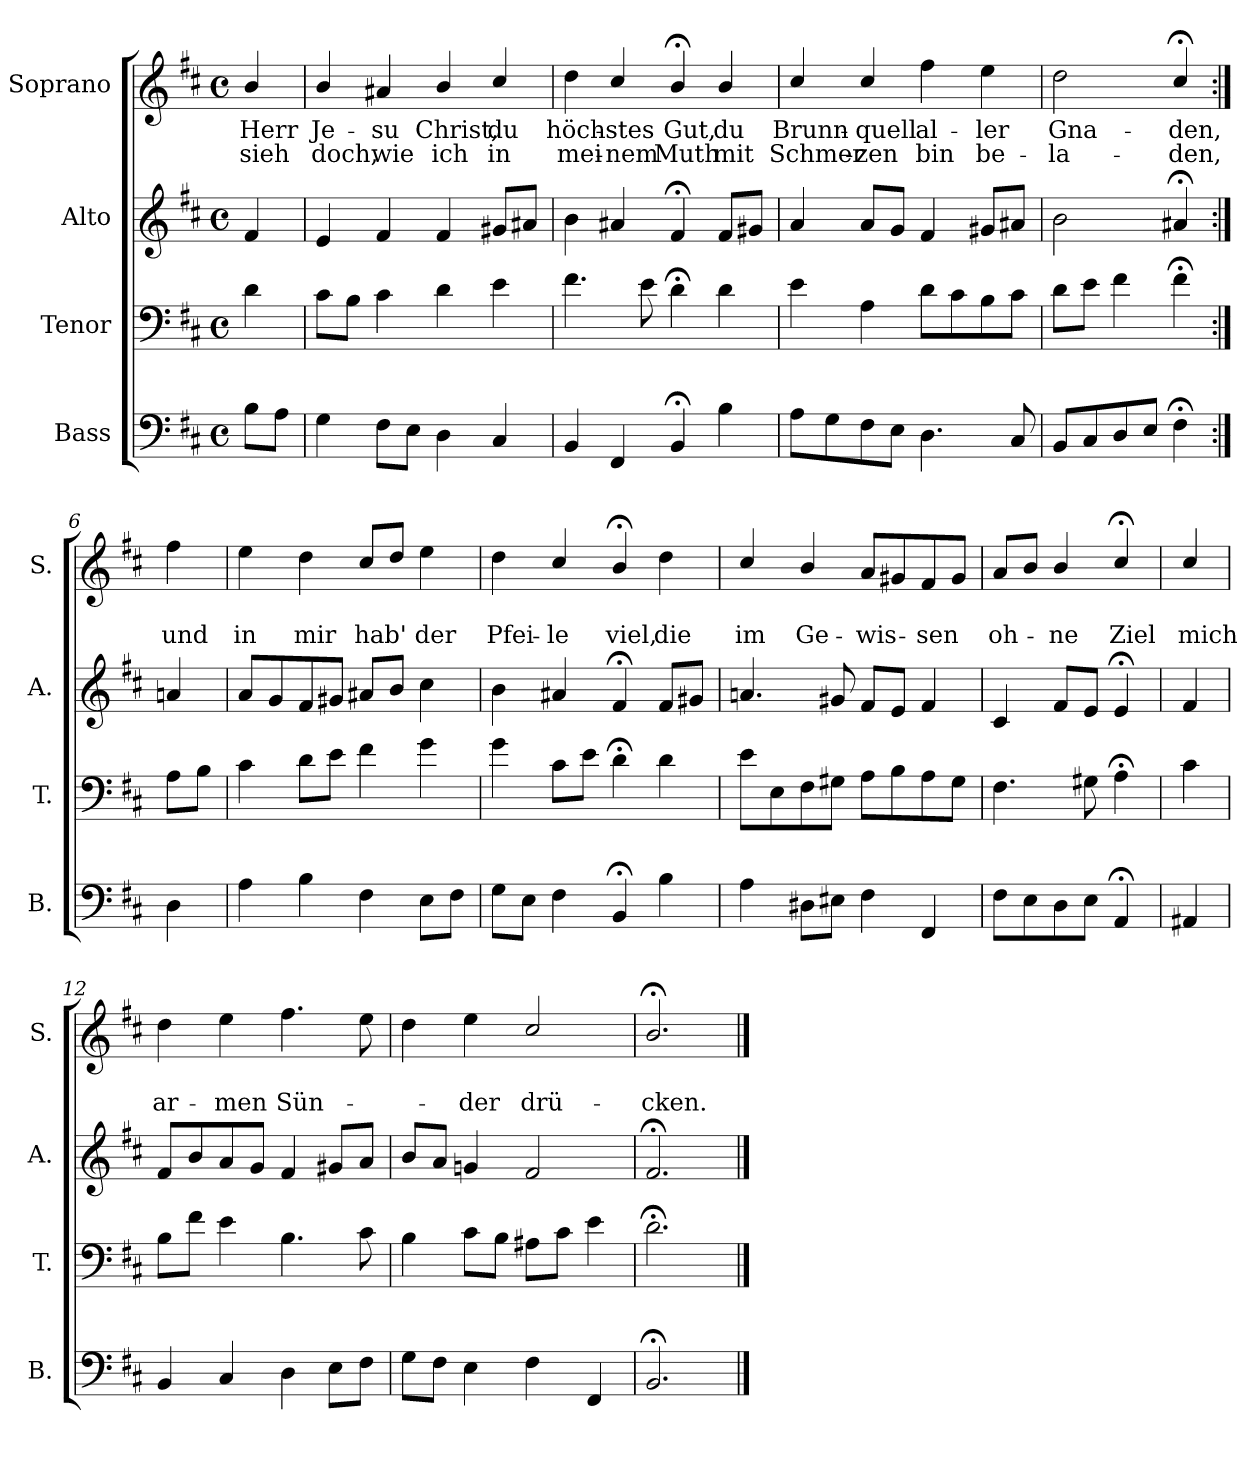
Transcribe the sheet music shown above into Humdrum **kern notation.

**kern	**kern	**kern	**kern	**text	**text
*part4	*part3	*part2	*part1	*part1	*part1
*staff4	*staff3	*staff2	*staff1	*staff1	*staff1
*I"Bass	*I"Tenor	*I"Alto	*I"Soprano	*	*
*I'B.	*I'T.	*I'A.	*I'S.	*	*
*clefF4	*clefF4	*clefG2	*clefG2	*	*
*k[f#c#]	*k[f#c#]	*k[f#c#]	*k[f#c#]	*	*
*D:	*D:	*D:	*b:	*	*
*M4/4	*M4/4	*M4/4	*M4/4	*	*
*met(c)	*met(c)	*met(c)	*met(c)	*	*
=1	=1	=1	=1	=1	=1
!	!	!	!	!LO:LY:b	!LO:LY:b
8B\L	4d\	4f#/	4b/	Herr	sieh
8A\J	.	.	.	.	.
=2	=2	=2	=2	=2	=2
!	!	!	!	!LO:LY:b	!LO:LY:b
4G\	8c#\L	4e/	4b/	Je-	doch,
.	8B\J	.	.	.	.
!	!	!	!	!LO:LY:b	!LO:LY:b
8F#\L	4c#\	4f#/	4a#X/	-su	wie
8E\J	.	.	.	.	.
!	!	!	!	!LO:LY:b	!LO:LY:b
4D\	4d\	4f#/	4b/	Christ,	ich
!	!	!	!	!LO:LY:b	!LO:LY:b
4C#/	4e\	8g#X/L	4cc#/	du	in
.	.	8a#X/J	.	.	.
=3	=3	=3	=3	=3	=3
!	!	!	!	!LO:LY:b	!LO:LY:b
4BB/	4.f#\	4b\	4dd\	höch-	mei-
!	!	!	!	!LO:LY:b	!LO:LY:b
4FF#/	.	4a#X/	4cc#/	-stes	-nem
.	8e\	.	.	.	.
!	!	!	!	!LO:LY:b	!LO:LY:b
4BB;</	4d;<\	4f#;</	4b;</	Gut,	Muth
!	!	!	!	!LO:LY:b	!LO:LY:b
4B\	4d\	8f#/L	4b/	du	mit
.	.	8g#X/J	.	.	.
=4	=4	=4	=4	=4	=4
!	!	!	!	!LO:LY:b	!LO:LY:b
8A\L	4e\	4a/	4cc#/	Brunn-	Schmer-
8G\	.	.	.	.	.
!	!	!	!	!LO:LY:b	!LO:LY:b
8F#\	4A\	8a/L	4cc#/	-quell	-zen
8E\J	.	8g/J	.	.	.
!	!	!	!	!LO:LY:b	!LO:LY:b
4.D\	8d\L	4f#/	4ff#\	al-	bin
.	8c#\	.	.	.	.
!	!	!	!	!LO:LY:b	!LO:LY:b
.	8B\	8g#X/L	4ee\	-ler	be-
8C#/	8c#\J	8a#X/J	.	.	.
!!LO:LB:g=z
=5	=5	=5	=5	=5	=5
!	!	!	!	!LO:LY:b	!LO:LY:b
8BB/L	8d\L	2b\	2dd\	Gna-	-la-
8C#/	8e\J	.	.	.	.
8D/	4f#\	.	.	.	.
8E/J	.	.	.	.	.
!	!	!	!	!LO:LY:b	!LO:LY:b
4F#;<\	4f#;<\	4a#X;</	4cc#;</	-den,	-den,
!!LO:LB:g=z
=6:|!	=6:|!	=6:|!	=6:|!	=6:|!	=6:|!
!	!	!	!	!	!LO:LY:b
4D\	8A\L	4an/	4ff#\	.	und
.	8B\J	.	.	.	.
=7	=7	=7	=7	=7	=7
!	!	!	!	!	!LO:LY:b
4A\	4c#\	8a/L	4ee\	.	in
.	.	8g/	.	.	.
!	!	!	!	!	!LO:LY:b
4B\	8d\L	8f#/	4dd\	.	mir
.	8e\J	8g#X/J	.	.	.
!	!	!	!	!	!LO:LY:b
4F#\	4f#\	8a#X/L	8cc#/L	.	hab'
.	.	8b/J	8dd/J	.	.
!	!	!	!	!	!LO:LY:b
8E\L	4g\	4cc#\	4ee\	.	der
8F#\J	.	.	.	.	.
=8	=8	=8	=8	=8	=8
!	!	!	!	!	!LO:LY:b
8G\L	4g\	4b\	4dd\	.	Pfei-
8E\J	.	.	.	.	.
!	!	!	!	!	!LO:LY:b
4F#\	8c#\L	4a#X/	4cc#/	.	-le
.	8e\J	.	.	.	.
!	!	!	!	!	!LO:LY:b
4BB;</	4d;<\	4f#;</	4b;</	.	viel,
!	!	!	!	!	!LO:LY:b
4B\	4d\	8f#/L	4dd\	.	die
.	.	8g#X/J	.	.	.
=9	=9	=9	=9	=9	=9
!	!	!	!	!	!LO:LY:b
4A\	8e\L	4.an/	4cc#/	.	im
.	8E\	.	.	.	.
!	!	!	!	!	!LO:LY:b
8D#X\L	8F#\	.	4b/	.	Ge-
8E#X\J	8G#X\J	8g#X/	.	.	.
!	!	!	!	!	!LO:LY:b
4F#\	8A\L	8f#/L	8a/L	.	-wis-
.	8B\	8e/J	8g#X/	.	.
!	!	!	!	!	!LO:LY:b
4FF#/	8A\	4f#/	8f#/	.	-sen
.	8G#\J	.	8g#/J	.	.
=10	=10	=10	=10	=10	=10
!	!	!	!	!	!LO:LY:b
8F#\L	4.F#\	4c#/	8a/L	.	oh-
8E\	.	.	8b/J	.	.
!	!	!	!	!	!LO:LY:b
8D\	.	8f#/L	4b/	.	-ne
8E\J	8G#X\	8e/J	.	.	.
!	!	!	!	!	!LO:LY:b
4AA;</	4A;<\	4e;</	4cc#;</	.	Ziel
!!LO:PB:g=z
=11	=11	=11	=11	=11	=11
!	!	!	!	!	!LO:LY:b
4AA#X/	4c#\	4f#/	4cc#/	.	mich
=12	=12	=12	=12	=12	=12
!	!	!	!	!	!LO:LY:b
4BB/	8B\L	8f#/L	4dd\	.	ar-
.	8f#\J	8b/	.	.	.
!	!	!	!	!	!LO:LY:b
4C#/	4e\	8a/	4ee\	.	-men
.	.	8g/J	.	.	.
!	!	!	!	!	!LO:LY:b
4D\	4.B\	4f#/	4.ff#\	.	Sün-
8E\L	.	8g#X/L	.	.	.
8F#\J	8c#\	8a/J	8ee\	.	.
=13	=13	=13	=13	=13	=13
8G\L	4B\	8b/L	4dd\	.	.
8F#\J	.	8a/J	.	.	.
!	!	!	!	!	!LO:LY:b
4E\	8c#\L	4gn/	4ee\	.	-der
.	8B\J	.	.	.	.
!	!	!	!	!	!LO:LY:b
4F#\	8A#X\L	2f#/	2cc#/	.	drü-
.	8c#\J	.	.	.	.
4FF#/	4e\	.	.	.	.
=14	=14	=14	=14	=14	=14
!	!	!	!	!	!LO:LY:b
2.BB;</	2.d;<\	2.f#;</	2.b;</	.	-cken.
==	==	==	==	==	==
*-	*-	*-	*-	*-	*-
